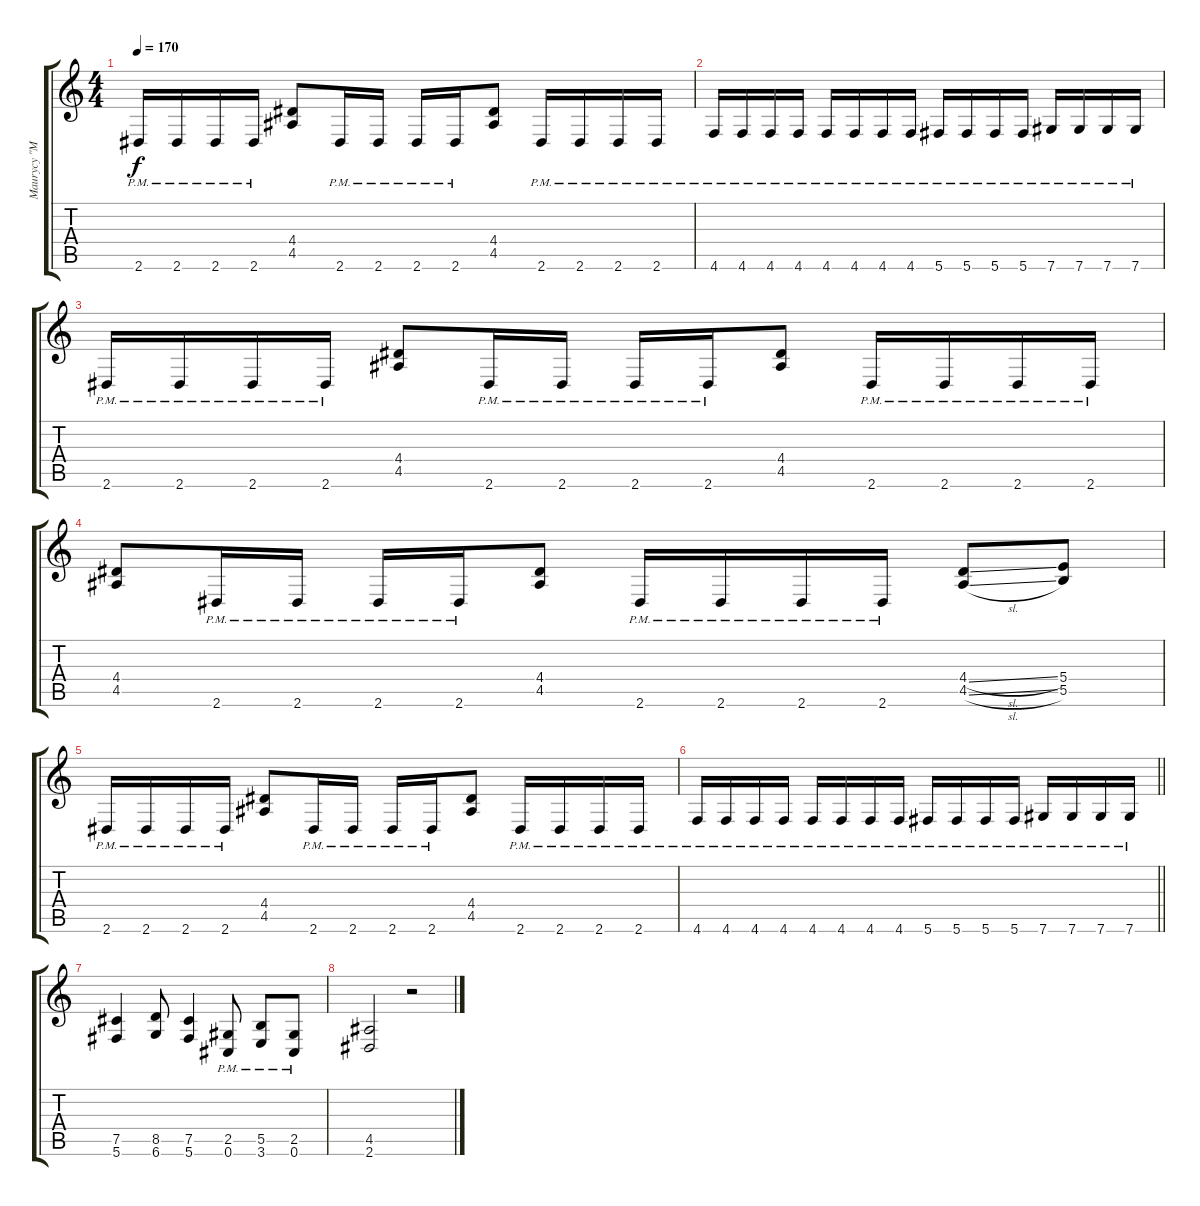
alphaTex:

\track ("Maurycy \"Mauser\" Stefanowicz (Rythm)" "Maurycy \"M") {instrument overdrivenguitar}
\staff {score tabs}
\tuning (Db4 Ab3 E3 B2 Gb2 Db2) {hide}
\ts (4 4)
\tempo 170
\clef g2
\ks c
2.6{pm}.16{dy f} 2.6{pm}.16 2.6{pm}.16 2.6{pm}.16 (4.4 4.5).8 2.6{pm}.16 2.6{pm}.16 2.6{pm}.16 2.6{pm}.16 (4.4 4.5).8 2.6{pm}.16 2.6{pm}.16 2.6{pm}.16 2.6{pm}.16 |
4.6{pm}.16 4.6{pm}.16 4.6{pm}.16 4.6{pm}.16 4.6{pm}.16 4.6{pm}.16 4.6{pm}.16 4.6{pm}.16 5.6{pm}.16 5.6{pm}.16 5.6{pm}.16 5.6{pm}.16 7.6{pm}.16 7.6{pm}.16 7.6{pm}.16 7.6{pm}.16 |
2.6{pm}.16 2.6{pm}.16 2.6{pm}.16 2.6{pm}.16 (4.4 4.5).8 2.6{pm}.16 2.6{pm}.16 2.6{pm}.16 2.6{pm}.16 (4.4 4.5).8 2.6{pm}.16 2.6{pm}.16 2.6{pm}.16 2.6{pm}.16 |
(4.4 4.5).8 2.6{pm}.16 2.6{pm}.16 2.6{pm}.16 2.6{pm}.16 (4.4 4.5).8 2.6{pm}.16 2.6{pm}.16 2.6{pm}.16 2.6{pm}.16 (4.4{sl} 4.5{sl}).8 (5.4 5.5).8 |
2.6{pm}.16 2.6{pm}.16 2.6{pm}.16 2.6{pm}.16 (4.4 4.5).8 2.6{pm}.16 2.6{pm}.16 2.6{pm}.16 2.6{pm}.16 (4.4 4.5).8 2.6{pm}.16 2.6{pm}.16 2.6{pm}.16 2.6{pm}.16 |
\barLineRight lightlight
4.6{pm}.16 4.6{pm}.16 4.6{pm}.16 4.6{pm}.16 4.6{pm}.16 4.6{pm}.16 4.6{pm}.16 4.6{pm}.16 5.6{pm}.16 5.6{pm}.16 5.6{pm}.16 5.6{pm}.16 7.6{pm}.16 7.6{pm}.16 7.6{pm}.16 7.6{pm}.16 |
(7.5 5.6).4 (8.5 6.6).8 (7.5 5.6).4 (2.5{pm} 0.6{pm}).8 (5.5{pm} 3.6{pm}).8 (2.5{pm} 0.6{pm}).8 |
(4.5 2.6).2 r.2
